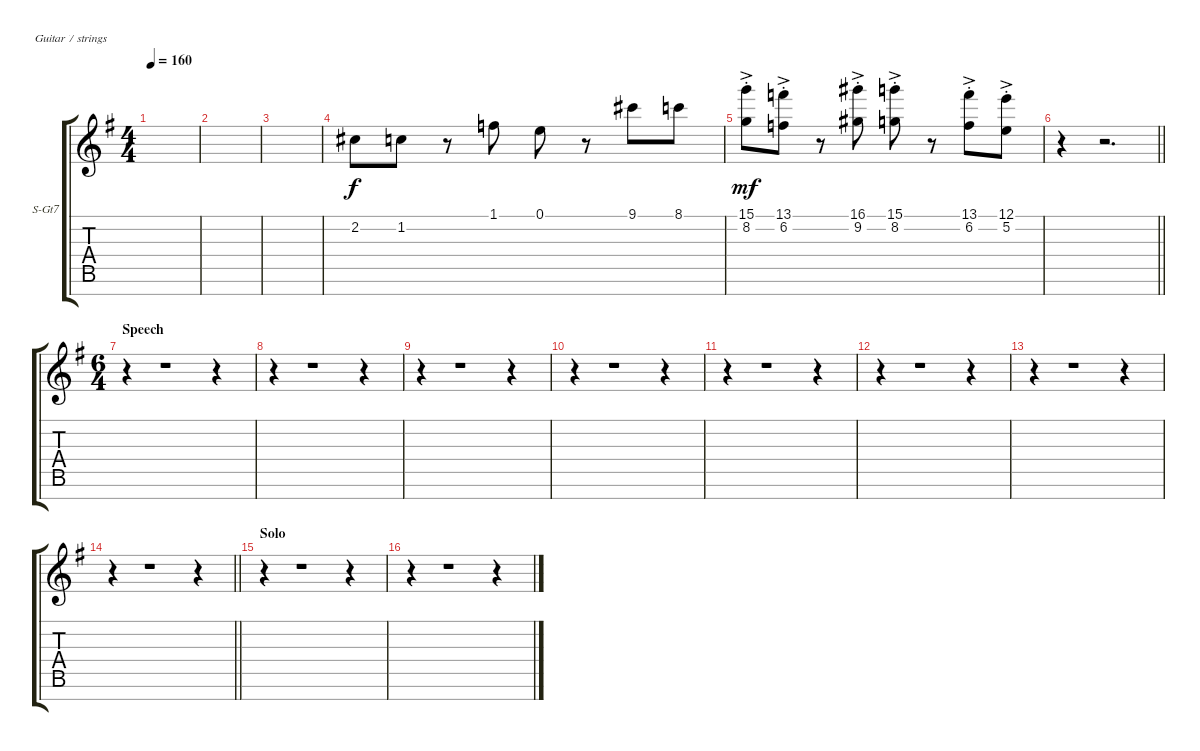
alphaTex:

\bracketExtendMode groupsimilarinstruments
\firstSystemTrackNameOrientation horizontal
\otherSystemsTrackNameOrientation horizontal
\track ("Keyboard 6 - Brat/Shagrath" "S-Gt7") {instrument flute}
\staff {score tabs}
\tuning (E4 B3 G3 D3 A2 E2 B1)
\displaytranspose 12
\ts (4 4)
\tempo 160
\clef g2
\ks g
|
|
|
2.2.8 1.2.8 r.8 1.1.8 0.1.8 r.8 9.1.8 8.1.8 |
(15.1{ac st} 8.2{ac st}).8{dy mf} (13.1{ac st} 6.2{ac st}).8 r.8 (16.1{ac st} 9.2{ac st}).8 (15.1{ac st} 8.2{ac st}).8 r.8 (13.1{ac st} 6.2{ac st}).8 (12.1{ac st} 5.2{ac st}).8 |
\barLineRight lightlight
r.4 r.2{d} |
\ts (6 4)
\section ("" "Speech")
r.4 r.1 r.4 |
r.4 r.1 r.4 |
r.4 r.1 r.4 |
r.4 r.1 r.4 |
r.4 r.1 r.4 |
r.4 r.1 r.4 |
r.4 r.1 r.4 |
\barLineRight lightlight
r.4 r.1 r.4 |
\section ("" "Solo")
r.4 r.1 r.4 |
r.4 r.1 r.4
